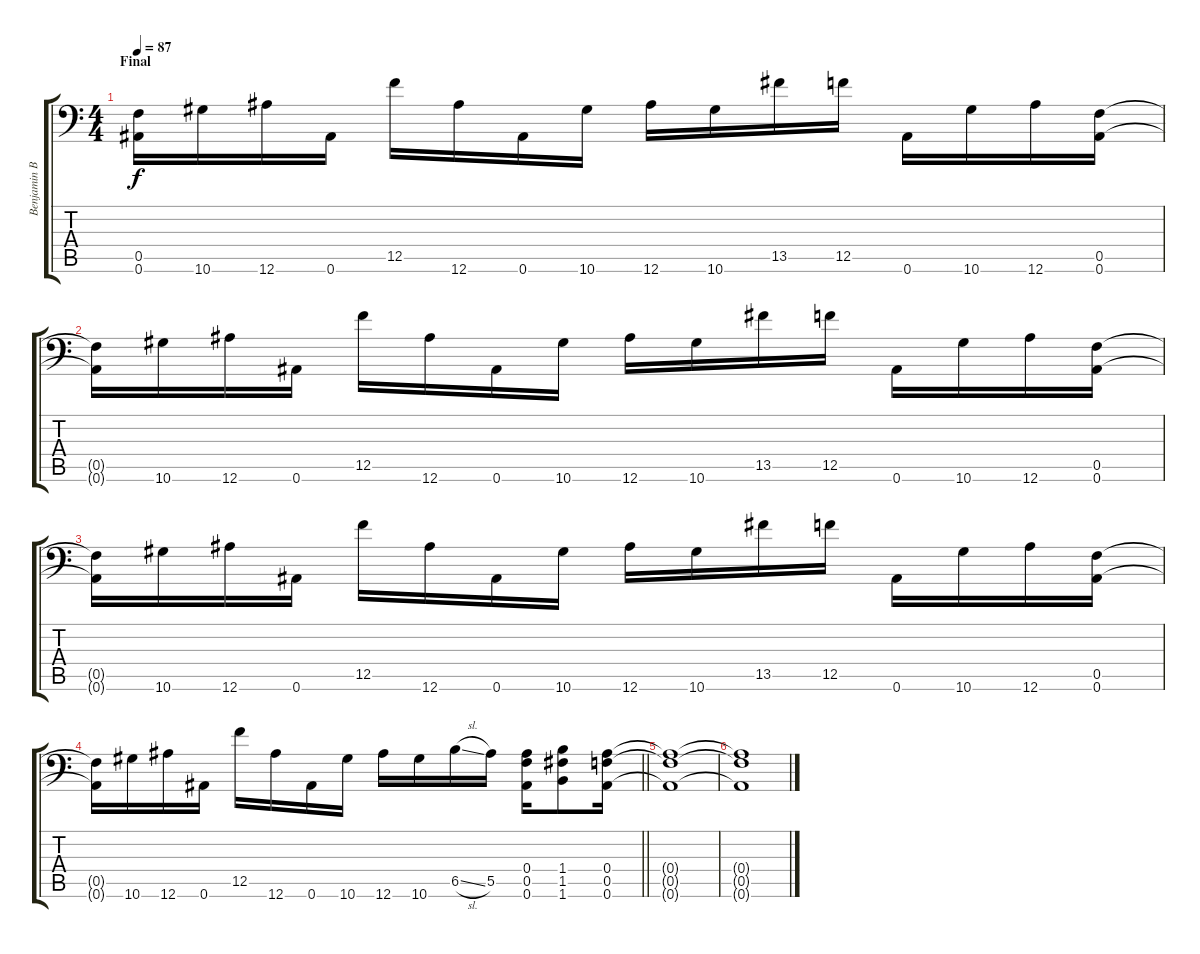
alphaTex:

\track ("Benjamin Burnley" "Benjamin B") {instrument distortionguitar}
\staff {score tabs}
\tuning (C4 G3 Eb3 Bb2 F2 Bb1) {hide}
\ts (4 4)
\section ("" "Final")
\tempo 87
\clef f4
\ks c
(0.5{t} 0.6{t}).16{dy f} 10.6.16 12.6.16 0.6.16 12.5.16 12.6.16 0.6.16 10.6.16 12.6.16 10.6.16 13.5.16 12.5.16 0.6.16 10.6.16 12.6.16 (0.5 0.6).16 |
(0.5{t} 0.6{t}).16 10.6.16 12.6.16 0.6.16 12.5.16 12.6.16 0.6.16 10.6.16 12.6.16 10.6.16 13.5.16 12.5.16 0.6.16 10.6.16 12.6.16 (0.5 0.6).16 |
(0.5{t} 0.6{t}).16 10.6.16 12.6.16 0.6.16 12.5.16 12.6.16 0.6.16 10.6.16 12.6.16 10.6.16 13.5.16 12.5.16 0.6.16 10.6.16 12.6.16 (0.5 0.6).16 |
\barLineRight lightlight
(0.5{t} 0.6{t}).16 10.6.16 12.6.16 0.6.16 12.5.16 12.6.16 0.6.16 10.6.16 12.6.16 10.6.16 6.5{sl}.16 5.5.16 (0.4 0.5 0.6).16 (1.4 1.5 1.6).8 (0.4 0.5 0.6).16 |
(0.4{t} 0.5{t} 0.6{t}).1 |
(0.4{t} 0.5{t} 0.6{t}).1
